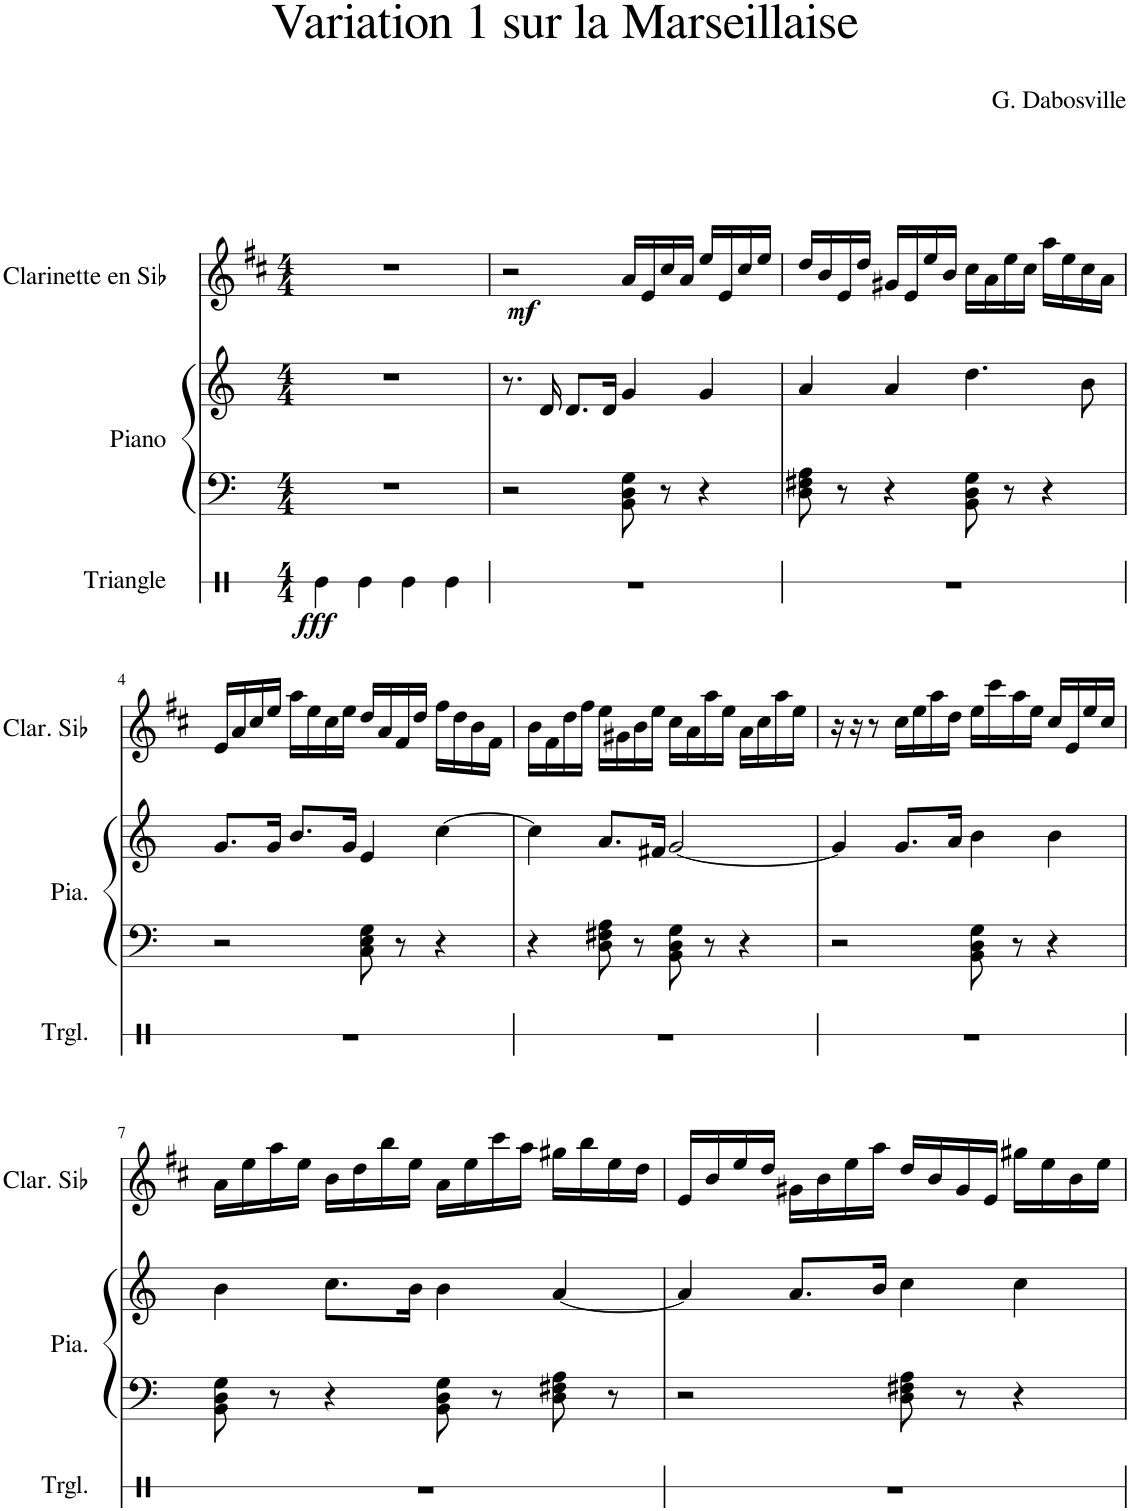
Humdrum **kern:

**kern	**dynam	**kern	**kern	**kern	**dynam
*part3	*part3	*part2	*part2	*part1	*part1
*staff4	*staff4	*staff3	*staff2	*staff1	*staff1
*I"Triangle	*	*I"Piano	*	*I"Clarinette en Sib	*
*I'Trgl.	*	*I'Pia.	*	*I'Clar. Sib	*
*stria1	*	*	*	*	*
*clefX	*	*clefF4	*clefG2	*clefG2	*
*	*	*	*	*Trd1c2	*
*k[]	*	*k[]	*k[]	*k[f#c#]	*
*M4/4	*	*M4/4	*M4/4	*M4/4	*
=1	=1	=1	=1	=1	=1
!	!LO:DY:b	!	!	!	!
4Re\	fff	1r	1r	1r	.
4Re\	.	.	.	.	.
4Re\	.	.	.	.	.
4Re\	.	.	.	.	.
=2	=2	=2	=2	=2	=2
!	!	!	!	!	!LO:DY:b
1r	.	2r	8.r	2r	mf
.	.	.	16d/	.	.
.	.	.	8.d/L	.	.
.	.	.	16d/Jk	.	.
.	.	8BB\ 8D\ 8G\	4g/	16a/LL	.
.	.	.	.	16e/	.
.	.	8r	.	16cc#/	.
.	.	.	.	16a/JJ	.
.	.	4r	4g/	16ee/LL	.
.	.	.	.	16e/	.
.	.	.	.	16cc#/	.
.	.	.	.	16ee/JJ	.
=3	=3	=3	=3	=3	=3
1r	.	8D\ 8F#X\ 8A\	4a/	16dd/LL	.
.	.	.	.	16b/	.
.	.	8r	.	16e/	.
.	.	.	.	16dd/JJ	.
.	.	4r	4a/	16g#X/LL	.
.	.	.	.	16e/	.
.	.	.	.	16ee/	.
.	.	.	.	16b/JJ	.
.	.	8BB\ 8D\ 8G\	4.dd\	16cc#\LL	.
.	.	.	.	16a\	.
.	.	8r	.	16ee\	.
.	.	.	.	16cc#\JJ	.
.	.	4r	.	16aa\LL	.
.	.	.	.	16ee\	.
.	.	.	8b\	16cc#\	.
.	.	.	.	16a\JJ	.
!!LO:LB:g=z
=4	=4	=4	=4	=4	=4
1r	.	2r	8.g/L	16e/LL	.
.	.	.	.	16a/	.
.	.	.	.	16cc#/	.
.	.	.	16g/Jk	16ee/JJ	.
.	.	.	8.b/L	16aa\LL	.
.	.	.	.	16ee\	.
.	.	.	.	16cc#\	.
.	.	.	16g/Jk	16ee\JJ	.
.	.	8C\ 8E\ 8G\	4e/	16dd/LL	.
.	.	.	.	16a/	.
.	.	8r	.	16f#/	.
.	.	.	.	16dd/JJ	.
.	.	4r	[4cc\	16ff#\LL	.
.	.	.	.	16dd\	.
.	.	.	.	16b\	.
.	.	.	.	16f#\JJ	.
=5	=5	=5	=5	=5	=5
1r	.	4r	4cc\]	16b\LL	.
.	.	.	.	16f#\	.
.	.	.	.	16dd\	.
.	.	.	.	16ff#\JJ	.
.	.	8D\ 8F#X\ 8A\	8.a/L	16ee\LL	.
.	.	.	.	16g#X\	.
.	.	8r	.	16b\	.
.	.	.	16f#X/Jk	16ee\JJ	.
.	.	8BB\ 8D\ 8G\	[2g/	16cc#\LL	.
.	.	.	.	16a\	.
.	.	8r	.	16aa\	.
.	.	.	.	16ee\JJ	.
.	.	4r	.	16a\LL	.
.	.	.	.	16cc#\	.
.	.	.	.	16aa\	.
.	.	.	.	16ee\JJ	.
=6	=6	=6	=6	=6	=6
1r	.	2r	4g/]	16r	.
.	.	.	.	16r	.
.	.	.	.	8r	.
.	.	.	8.g/L	16cc#\LL	.
.	.	.	.	16ee\	.
.	.	.	.	16aa\	.
.	.	.	16a/Jk	16dd\JJ	.
.	.	8BB\ 8D\ 8G\	4b\	16ee\LL	.
.	.	.	.	16ccc#\	.
.	.	8r	.	16aa\	.
.	.	.	.	16ee\JJ	.
.	.	4r	4b\	16cc#/LL	.
.	.	.	.	16e/	.
.	.	.	.	16ee/	.
.	.	.	.	16cc#/JJ	.
!!LO:LB:g=z
=7	=7	=7	=7	=7	=7
1r	.	8BB\ 8D\ 8G\	4b\	16a\LL	.
.	.	.	.	16ee\	.
.	.	8r	.	16aa\	.
.	.	.	.	16ee\JJ	.
.	.	4r	8.cc\L	16b\LL	.
.	.	.	.	16dd\	.
.	.	.	.	16bb\	.
.	.	.	16b\Jk	16ee\JJ	.
.	.	8BB\ 8D\ 8G\	4b\	16a\LL	.
.	.	.	.	16ee\	.
.	.	8r	.	16ccc#\	.
.	.	.	.	16aa\JJ	.
.	.	8D\ 8F#X\ 8A\	[4a/	16gg#X\LL	.
.	.	.	.	16bb\	.
.	.	8r	.	16ee\	.
.	.	.	.	16dd\JJ	.
=8	=8	=8	=8	=8	=8
1r	.	2r	4a/]	16e/LL	.
.	.	.	.	16b/	.
.	.	.	.	16ee/	.
.	.	.	.	16dd/JJ	.
.	.	.	8.a/L	16g#X\LL	.
.	.	.	.	16b\	.
.	.	.	.	16ee\	.
.	.	.	16b/Jk	16aa\JJ	.
.	.	8D\ 8F#X\ 8A\	4cc\	16dd/LL	.
.	.	.	.	16b/	.
.	.	8r	.	16g#/	.
.	.	.	.	16e/JJ	.
.	.	4r	4cc\	16gg#X\LL	.
.	.	.	.	16ee\	.
.	.	.	.	16b\	.
.	.	.	.	16ee\JJ	.
=	=	=	=	=	=
*-	*-	*-	*-	*-	*-
